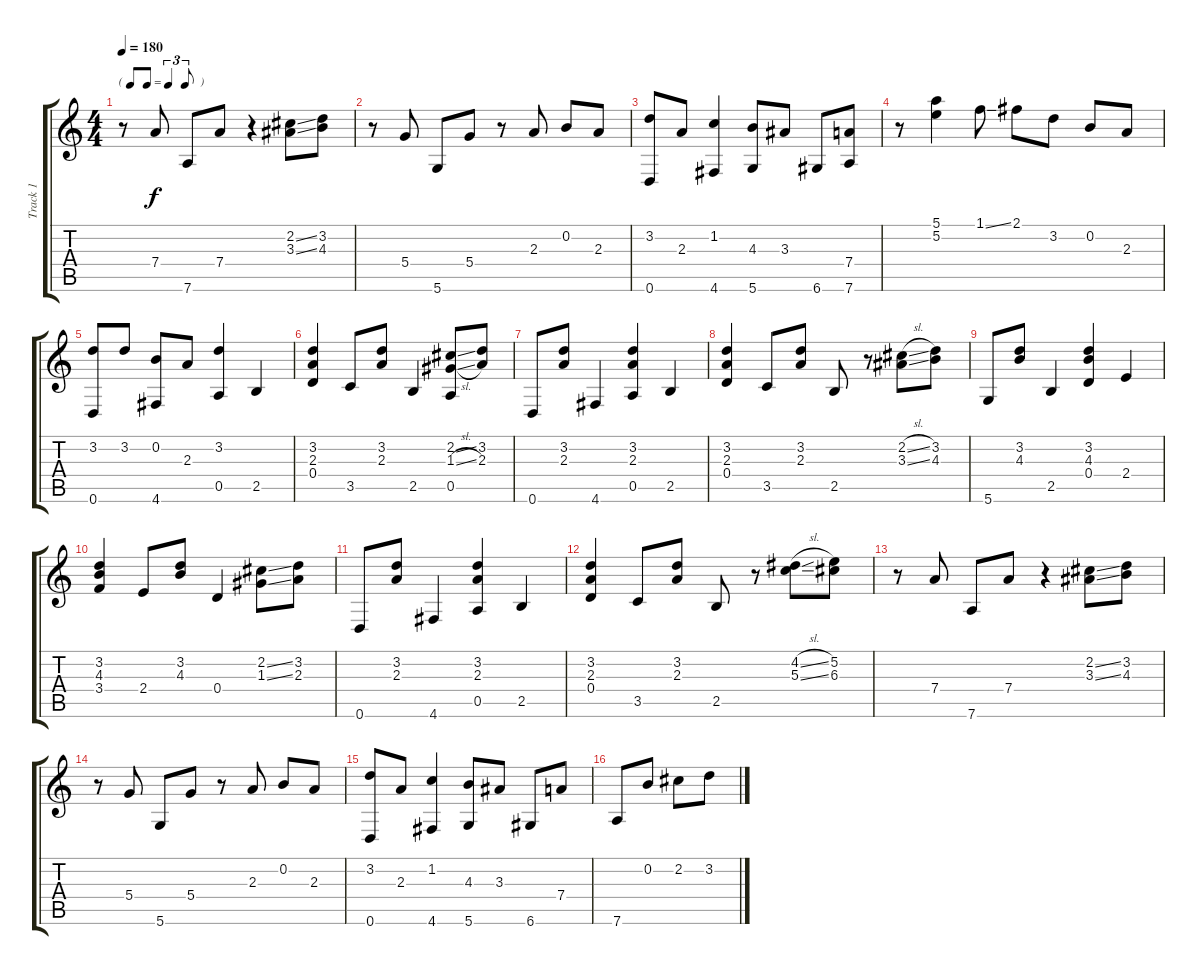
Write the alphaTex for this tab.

\track ("Track 1" "Track 1") {instrument acousticguitarnylon}
\staff {score tabs}
\tuning (E4 B3 G3 D3 A2 D2) {hide}
\ts (4 4)
\tf triplet8th
\tempo 180
\clef g2
\ks c
r.8{dy f} 7.4.8 7.6.8 7.4.8 r.4 (2.2{ss} 3.3{ss}).8 (3.2 4.3).8 |
r.8 5.4.8 5.6.8 5.4.8 r.8 2.3.8 0.2.8 2.3.8 |
(3.2 0.6).8 2.3.8 (1.2 4.6).4 (4.3 5.6).8 3.3.8 6.6.8 (7.4 7.6).8 |
r.8 (5.1 5.2).4 1.1{ss}.8 2.1.8 3.2.8 0.2.8 2.3.8 |
(3.2 0.6).8 3.2.8 (0.2 4.6).8 2.3.8 (3.2 0.5).4 2.5.4 |
(3.2 2.3 0.4).4 3.5.8 (3.2 2.3).8 2.5.4 (2.2{ss} 1.3{sl} 0.5).8 (3.2 2.3).8 |
0.6.8 (3.2 2.3).8 4.6.4 (3.2 2.3 0.5).4 2.5.4 |
(3.2 2.3 0.4).4 3.5.8 (3.2 2.3).8 2.5.8 r.8 (2.2{sl} 3.3{ss}).8 (3.2 4.3).8 |
5.6.8 (3.2 4.3).8 2.5.4 (3.2 4.3 0.4).4 2.4.4 |
(3.2 4.3 3.4).4 2.4.8 (3.2 4.3).8 0.4.4 (2.2{ss} 1.3{ss}).8 (3.2 2.3).8 |
0.6.8 (3.2 2.3).8 4.6.4 (3.2 2.3 0.5).4 2.5.4 |
(3.2 2.3 0.4).4 3.5.8 (3.2 2.3).8 2.5.8 r.8 (4.2{sl} 5.3{ss}).8 (5.2 6.3).8 |
r.8 7.4.8 7.6.8 7.4.8 r.4 (2.2{ss} 3.3{ss}).8 (3.2 4.3).8 |
r.8 5.4.8 5.6.8 5.4.8 r.8 2.3.8 0.2.8 2.3.8 |
(3.2 0.6).8 2.3.8 (1.2 4.6).4 (4.3 5.6).8 3.3.8 6.6.8 7.4.8 |
7.6.8 0.2.8 2.2.8 3.2.8
